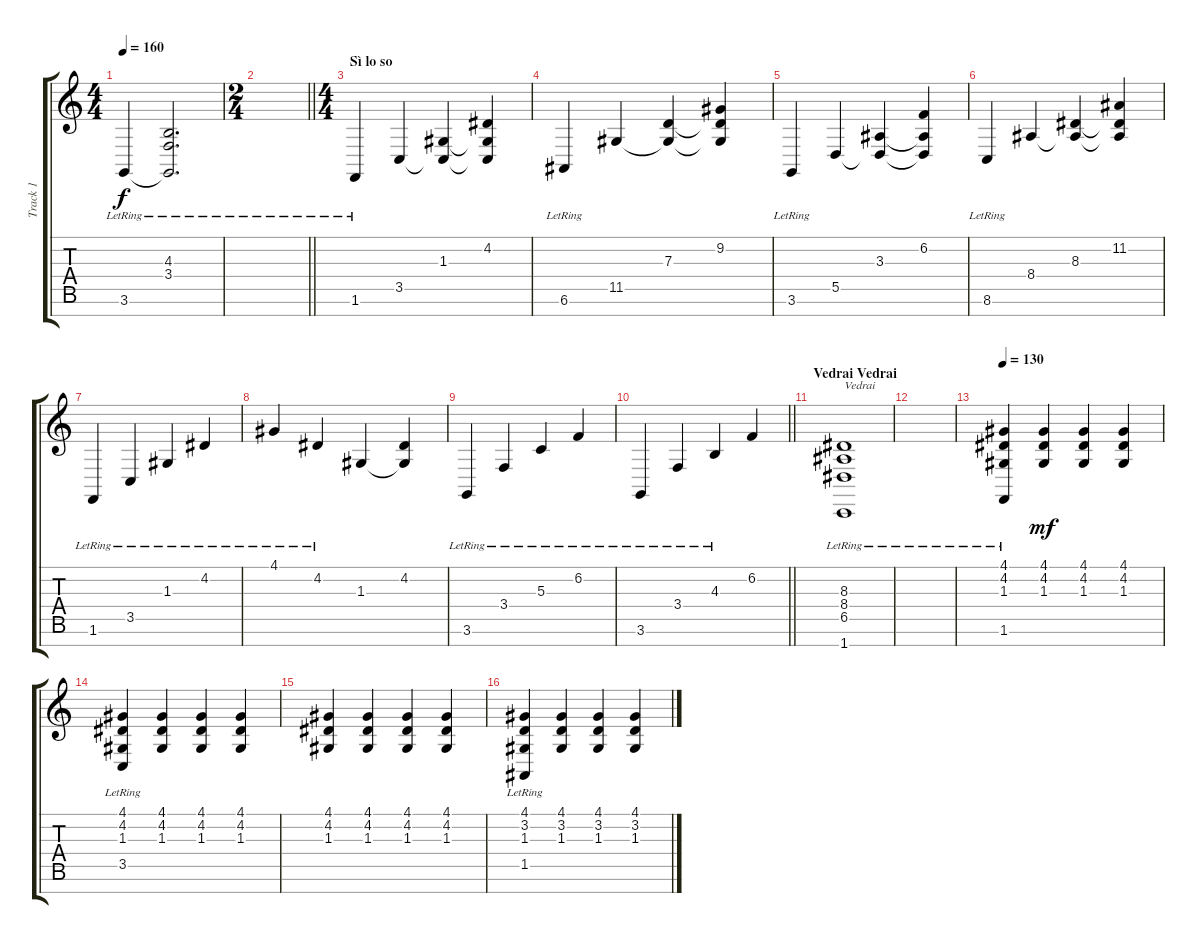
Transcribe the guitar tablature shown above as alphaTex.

\track ("Track 1" "Track 1") {instrument acousticgrandpiano}
\staff {score tabs}
\tuning (E4 B3 G3 D3 A2 E2 B1) {hide}
\ts (4 4)
\tempo 160
\clef g2
\ks c
3.6{lr}.4{dy f} (4.3{lr} 3.4{lr} 3.6{t}).2{d} |
\ts (2 4)
\barLineRight lightlight
|
\ts (4 4)
\section ("" "Sì lo so")
1.6{lr}.4 3.5.4 (1.3 3.5{t}).4 (4.2 1.3{t} 3.5{t}).4 |
6.6{lr}.4 11.5.4 (7.3 11.5{t}).4 (9.2 7.3{t} 11.5{t}).4 |
3.6{lr}.4 5.5.4 (3.3 5.5{t}).4 (6.2 3.3{t} 5.5{t}).4 |
8.6{lr}.4 8.4.4 (8.3 8.4{t}).4 (11.2 8.3{t} 8.4{t}).4 |
1.6{lr}.4 3.5{lr}.4 1.3{lr}.4 4.2{lr}.4 |
4.1{lr}.4 4.2{lr}.4 1.3.4 (4.2 1.3{t}).4 |
3.6{lr}.4 3.4{lr}.4 5.3{lr}.4 6.2{lr}.4 |
\barLineRight lightlight
3.6{lr}.4 3.4{lr}.4 4.3{lr}.4 6.2.4 |
\section ("" "Vedrai Vedrai")
(8.3{lr} 8.4{lr} 6.5{lr} 1.7{lr}).1{txt "Vedrai"} |
|
\tempo 130
(4.1 4.2 1.3 1.6{lr}).4 (4.1 4.2 1.3).4{dy mf} (4.1 4.2 1.3).4 (4.1 4.2 1.3).4 |
(4.1 4.2 1.3 3.5{lr}).4 (4.1 4.2 1.3).4 (4.1 4.2 1.3).4 (4.1 4.2 1.3).4 |
(4.1 4.2 1.3).4 (4.1 4.2 1.3).4 (4.1 4.2 1.3).4 (4.1 4.2 1.3).4 |
(4.1 3.2 1.3 1.5{lr}).4 (4.1 3.2 1.3).4 (4.1 3.2 1.3).4 (4.1 3.2 1.3).4
